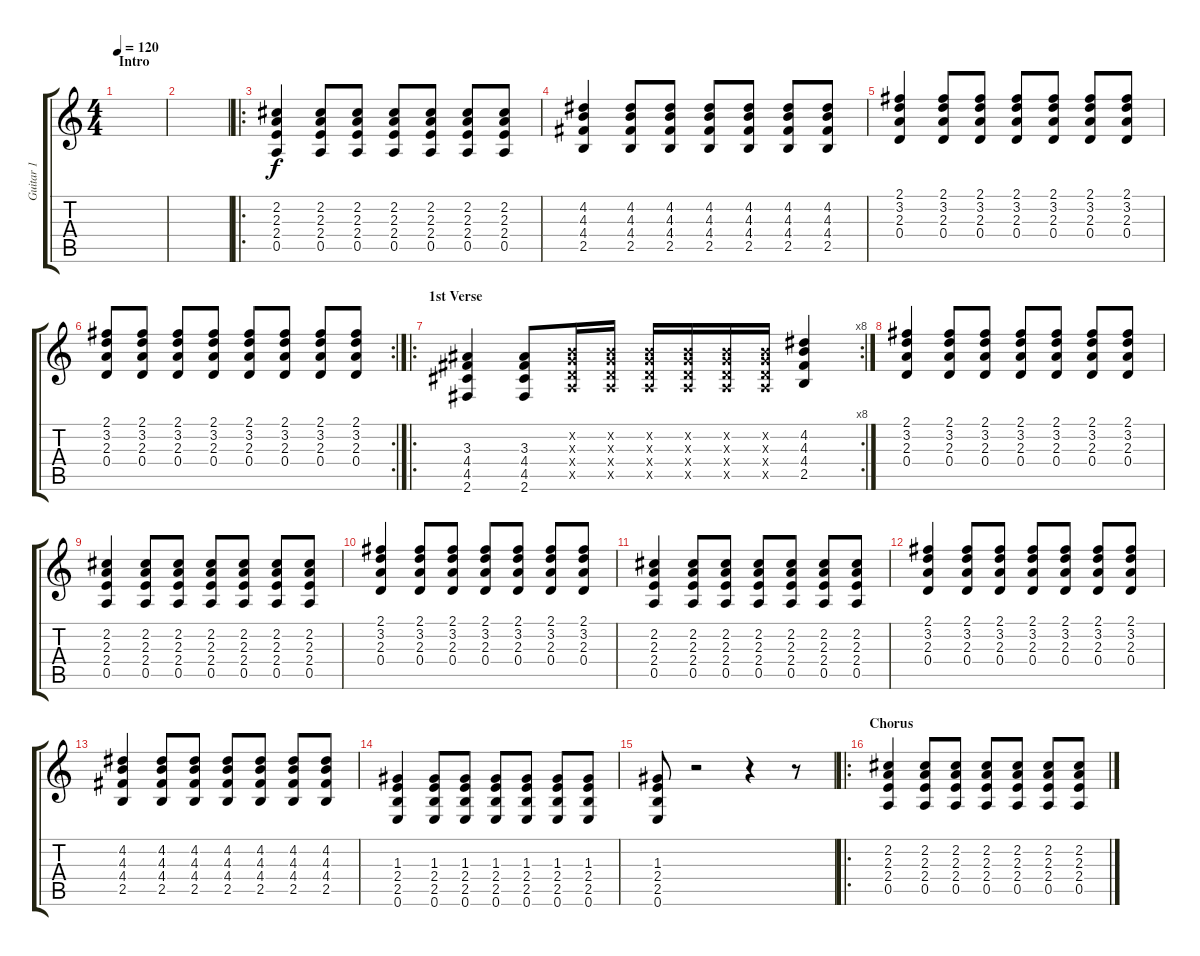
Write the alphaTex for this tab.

\track ("Guitar 1" "Guitar 1") {instrument overdrivenguitar}
\staff {score tabs}
\tuning (E4 B3 G3 D3 A2 E2) {hide}
\ts (4 4)
\section ("" "Intro")
\tempo 120
\clef g2
\ks c
|
|
\ro
(2.2 2.3 2.4 0.5).4 (2.2 2.3 2.4 0.5).8 (2.2 2.3 2.4 0.5).8 (2.2 2.3 2.4 0.5).8 (2.2 2.3 2.4 0.5).8 (2.2 2.3 2.4 0.5).8 (2.2 2.3 2.4 0.5).8 |
(4.2 4.3 4.4 2.5).4 (4.2 4.3 4.4 2.5).8 (4.2 4.3 4.4 2.5).8 (4.2 4.3 4.4 2.5).8 (4.2 4.3 4.4 2.5).8 (4.2 4.3 4.4 2.5).8 (4.2 4.3 4.4 2.5).8 |
(2.1 3.2 2.3 0.4).4 (2.1 3.2 2.3 0.4).8 (2.1 3.2 2.3 0.4).8 (2.1 3.2 2.3 0.4).8 (2.1 3.2 2.3 0.4).8 (2.1 3.2 2.3 0.4).8 (2.1 3.2 2.3 0.4).8 |
\rc 2
(2.1 3.2 2.3 0.4).8 (2.1 3.2 2.3 0.4).8 (2.1 3.2 2.3 0.4).8 (2.1 3.2 2.3 0.4).8 (2.1 3.2 2.3 0.4).8 (2.1 3.2 2.3 0.4).8 (2.1 3.2 2.3 0.4).8 (2.1 3.2 2.3 0.4).8 |
\ro
\rc 8
\section ("" "1st Verse")
(3.3 4.4 4.5 2.6).4 (3.3 4.4 4.5 2.6).8 (0.2{x} 0.3{x} 0.4{x} 0.5{x}).16 (0.2{x} 0.3{x} 0.4{x} 0.5{x}).16 (0.2{x} 0.3{x} 0.4{x} 0.5{x}).16 (0.2{x} 0.3{x} 0.4{x} 0.5{x}).16 (0.2{x} 0.3{x} 0.4{x} 0.5{x}).16 (0.2{x} 0.3{x} 0.4{x} 0.5{x}).16 (4.2 4.3 4.4 2.5).4 |
(2.1 3.2 2.3 0.4).4 (2.1 3.2 2.3 0.4).8 (2.1 3.2 2.3 0.4).8 (2.1 3.2 2.3 0.4).8 (2.1 3.2 2.3 0.4).8 (2.1 3.2 2.3 0.4).8 (2.1 3.2 2.3 0.4).8 |
(2.2 2.3 2.4 0.5).4 (2.2 2.3 2.4 0.5).8 (2.2 2.3 2.4 0.5).8 (2.2 2.3 2.4 0.5).8 (2.2 2.3 2.4 0.5).8 (2.2 2.3 2.4 0.5).8 (2.2 2.3 2.4 0.5).8 |
(2.1 3.2 2.3 0.4).4 (2.1 3.2 2.3 0.4).8 (2.1 3.2 2.3 0.4).8 (2.1 3.2 2.3 0.4).8 (2.1 3.2 2.3 0.4).8 (2.1 3.2 2.3 0.4).8 (2.1 3.2 2.3 0.4).8 |
(2.2 2.3 2.4 0.5).4 (2.2 2.3 2.4 0.5).8 (2.2 2.3 2.4 0.5).8 (2.2 2.3 2.4 0.5).8 (2.2 2.3 2.4 0.5).8 (2.2 2.3 2.4 0.5).8 (2.2 2.3 2.4 0.5).8 |
(2.1 3.2 2.3 0.4).4 (2.1 3.2 2.3 0.4).8 (2.1 3.2 2.3 0.4).8 (2.1 3.2 2.3 0.4).8 (2.1 3.2 2.3 0.4).8 (2.1 3.2 2.3 0.4).8 (2.1 3.2 2.3 0.4).8 |
(4.2 4.3 4.4 2.5).4 (4.2 4.3 4.4 2.5).8 (4.2 4.3 4.4 2.5).8 (4.2 4.3 4.4 2.5).8 (4.2 4.3 4.4 2.5).8 (4.2 4.3 4.4 2.5).8 (4.2 4.3 4.4 2.5).8 |
(1.3 2.4 2.5 0.6).4 (1.3 2.4 2.5 0.6).8 (1.3 2.4 2.5 0.6).8 (1.3 2.4 2.5 0.6).8 (1.3 2.4 2.5 0.6).8 (1.3 2.4 2.5 0.6).8 (1.3 2.4 2.5 0.6).8 |
(1.3 2.4 2.5 0.6).8 r.2 r.4 r.8 |
\ro
\section ("" "Chorus")
(2.2 2.3 2.4 0.5).4 (2.2 2.3 2.4 0.5).8 (2.2 2.3 2.4 0.5).8 (2.2 2.3 2.4 0.5).8 (2.2 2.3 2.4 0.5).8 (2.2 2.3 2.4 0.5).8 (2.2 2.3 2.4 0.5).8
